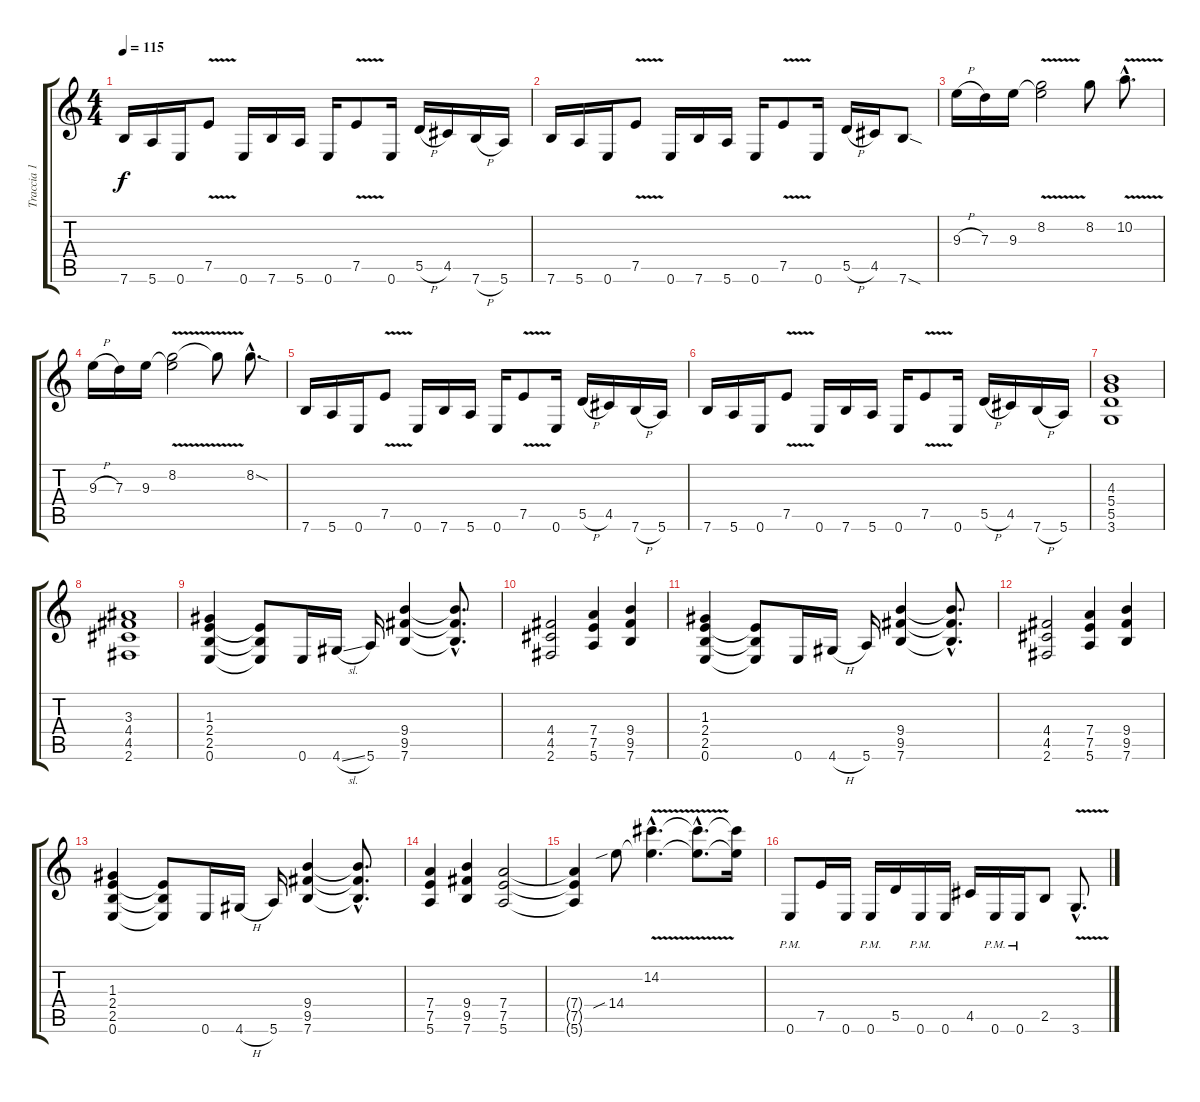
\track ("Traccia 1" "Traccia 1") {instrument distortionguitar}
\staff {score tabs}
\tuning (E4 B3 G3 D3 A2 E2) {hide}
\ts (4 4)
\tempo 115
\clef g2
\ks c
7.6.16{dy f} 5.6.16 0.6.16 7.5{v}.8 0.6.16 7.6.16 5.6.16 0.6.16 7.5{v}.8 0.6.16 5.5{h}.16 4.5.16 7.6{h}.16 5.6.16 |
7.6.16 5.6.16 0.6.16 7.5{v}.8 0.6.16 7.6.16 5.6.16 0.6.16 7.5{v}.8 0.6.16 5.5{h}.16 4.5.16 7.6{sod}.8 |
9.3{h}.16 7.3.16 9.3.16 (8.2{v} 9.3{t}).2 8.2.8 10.2{v hac}.8{d} |
9.3{h}.16 7.3.16 9.3.16 (8.2{v} 9.3{t}).2 8.2{t}.8 8.2{sod hac}.8{d} |
7.6.16 5.6.16 0.6.16 7.5{v}.8 0.6.16 7.6.16 5.6.16 0.6.16 7.5{v}.8 0.6.16 5.5{h}.16 4.5.16 7.6{h}.16 5.6.16 |
7.6.16 5.6.16 0.6.16 7.5{v}.8 0.6.16 7.6.16 5.6.16 0.6.16 7.5{v}.8 0.6.16 5.5{h}.16 4.5.16 7.6{h}.16 5.6.16 |
(4.3 5.4 5.5 3.6).1 |
(3.3 4.4 4.5 2.6).1 |
(1.3 2.4 2.5 0.6).4 (2.4{t} 2.5{t} 0.6{t}).8 0.6.16 4.6{sl}.16 5.6.16 (9.4 9.5 7.6).4 (9.4{hac t} 9.5{hac t} 7.6{hac t}).8{d} |
(4.4 4.5 2.6).2 (7.4 7.5 5.6).4 (9.4 9.5 7.6).4 |
(1.3 2.4 2.5 0.6).4 (2.4{t} 2.5{t} 0.6{t}).8 0.6.16 4.6{h}.16 5.6.16 (9.4 9.5 7.6).4 (9.4{hac t} 9.5{hac t} 7.6{hac t}).8{d} |
(4.4 4.5 2.6).2 (7.4 7.5 5.6).4 (9.4 9.5 7.6).4 |
(1.3 2.4 2.5 0.6).4 (2.4{t} 2.5{t} 0.6{t}).8 0.6.16 4.6{h}.16 5.6.16 (9.4 9.5 7.6).4 (9.4{hac t} 9.5{hac t} 7.6{hac t}).8{d} |
(7.4 7.5 5.6).4 (9.4 9.5 7.6).4 (7.4 7.5 5.6).2 |
(7.4{t} 7.5{t} 5.6{t}).4 14.4{sib}.8 (14.2{v hac} 14.4{hac t}).4{d} (14.2{hac t} 14.4{hac t}).8{d} (14.2{t} 14.4{t}).16 |
0.6{pm}.8 7.5.16 0.6.16 0.6{pm}.16 5.5.16 0.6{pm}.16 0.6.16 4.5.16 0.6{pm}.16 0.6{pm}.16 2.5.8 3.6{v hac}.8{d}
